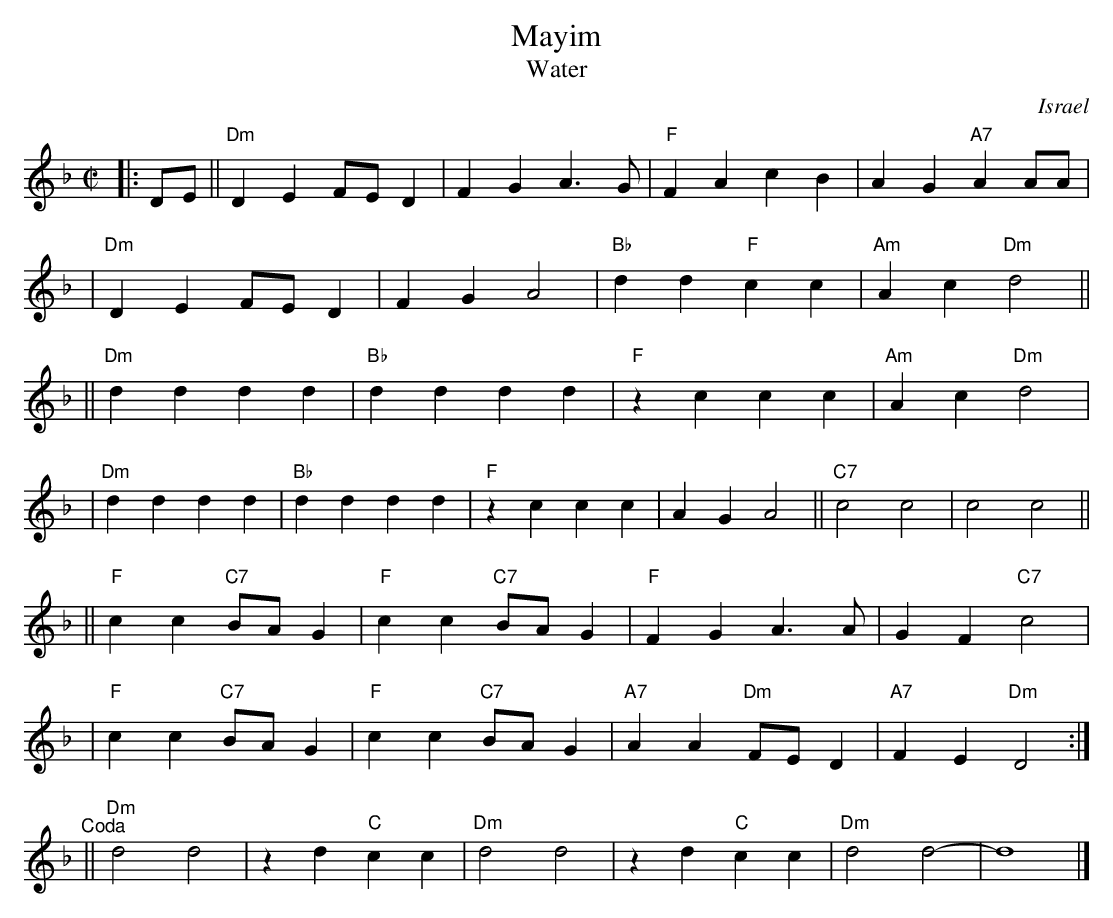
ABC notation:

X:1
T: Mayim
T: Water
O: Israel
M: C|
L: 1/4
K: Dm
|: D/E/ \
|| "Dm"DE F/E/D | FG A>G | "F"FA cB | AG "A7"AA/A/ |
|  "Dm"DE F/E/D | FG A2 | "Bb"dd "F"cc | "Am"Ac "Dm"d2 ||
|| "Dm"dd dd | "Bb"dd dd | "F"zc cc | "Am"Ac "Dm"d2 |
|  "Dm"dd dd | "Bb"dd dd | "F"zc cc | AG A2 || "C7"c2 c2 | c2 c2 ||
|| "F"cc "C7"B/A/G | "F"cc "C7"B/A/G | "F"FG A>A | GF "C7"c2 |
|  "F"cc "C7"B/A/G | "F"cc "C7"B/A/G | "A7"AA "Dm"F/E/D | "A7"FE "Dm"D2 :|
"^Coda" \
|| "Dm"d2d2 | zd "C"cc | "Dm"d2d2 | zd "C"cc | "Dm"d2d2- | d4 |]
